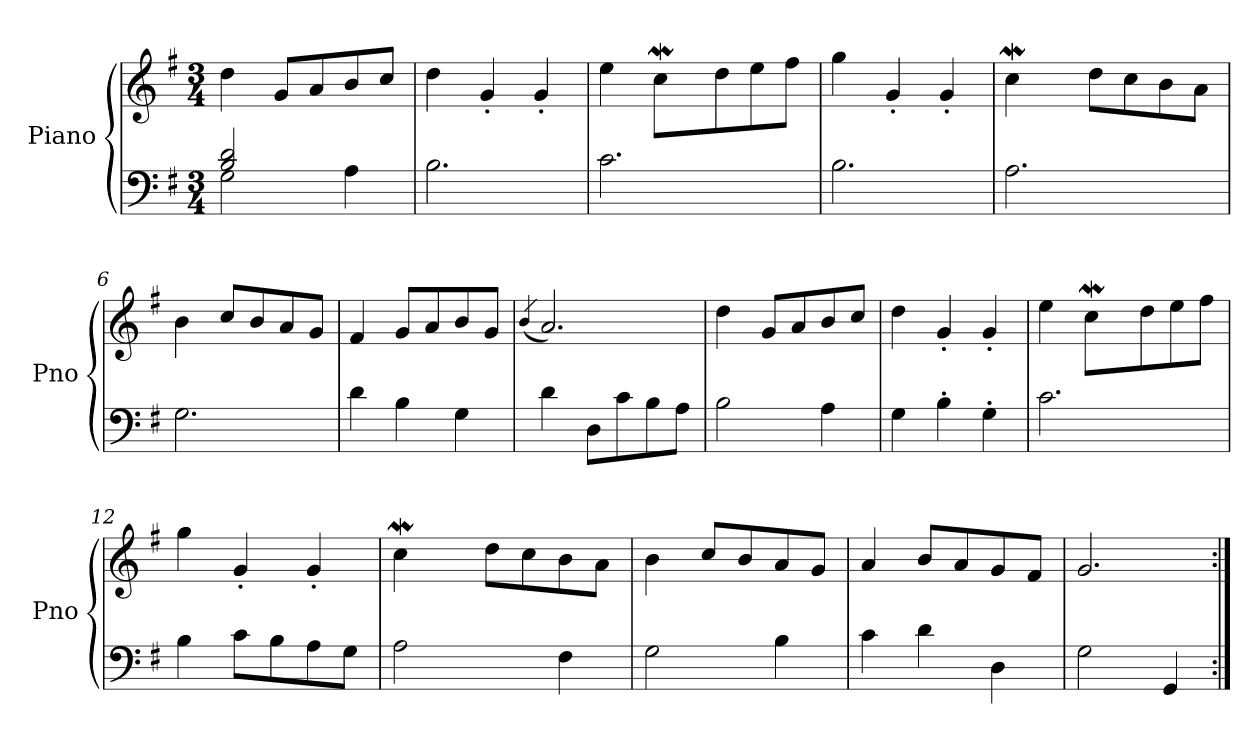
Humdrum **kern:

**kern	**kern
*part1	*part1
*staff2	*staff1
*I"Piano	*
*I'Pno	*
*clefF4	*clefG2
*k[f#]	*k[f#]
*G:	*G:
*M3/4	*M3/4
=1	=1
*^	*
2B/ 2d/	2G\	4dd\
.	.	8g/L
.	.	8a/
4A\	4ryy	8b/
.	.	8cc/J
*v	*v	*
=2	=2
2.B\	4dd\
.	4g'/
.	4g'/
=3	=3
*	*^
2.c\	4ee\	4ryy
.	8ccw\L	32ccLLLyy
.	.	32bJyy
.	.	16ccJJyy
.	8dd\	4.ryy
.	8ee\	.
.	8ff#\J	.
*	*v	*v
=4	=4
2.B\	4gg\
.	4g'/
.	4g'/
=5	=5
*	*^
2.A\	4ccw\	32ccLLLyy
.	.	32bJJyy
.	.	8.ccJyy
.	8dd\L	2ryy
.	8cc\	.
.	8b\	.
.	8a\J	.
*	*v	*v
!!LO:LB:g=z
=6	=6
2.G\	4b\
.	8cc/L
.	8b/
.	8a/
.	8g/J
=7	=7
4d\	4f#/
4B\	8g/L
.	8a/
4G\	8b/
.	8g/J
=8	=8
.	(4qb/
4d\	2.a/)
8D\L	.
8c\	.
8B\	.
8A\J	.
=9	=9
2B\	4dd\
.	8g/L
.	8a/
4A\	8b/
.	8cc/J
=10	=10
4G\	4dd\
4B'\	4g'/
4G'\	4g'/
!!LO:LB:g=z
=11	=11
*	*^
2.c\	4ee\	4ryy
.	8ccw\L	32ccLLLyy
.	.	32bJyy
.	.	16ccJJyy
.	8dd\	4.ryy
.	8ee\	.
.	8ff#\J	.
*	*v	*v
=12	=12
4B\	4gg\
8c\L	4g'/
8B\	.
8A\	4g'/
8G\J	.
=13	=13
*	*^
2A\	4ccw\	32ccLLLyy
.	.	32bJJyy
.	.	8.ccJyy
.	8dd\L	2ryy
.	8cc\	.
4F#\	8b\	.
.	8a\J	.
*	*v	*v
=14	=14
2G\	4b\
.	8cc/L
.	8b/
4B\	8a/
.	8g/J
=15	=15
4c\	4a/
4d\	8b/L
.	8a/
4D\	8g/
.	8f#/J
=16	=16
2G\	2.g/
4GG/	.
=:|!	=:|!
*-	*-
